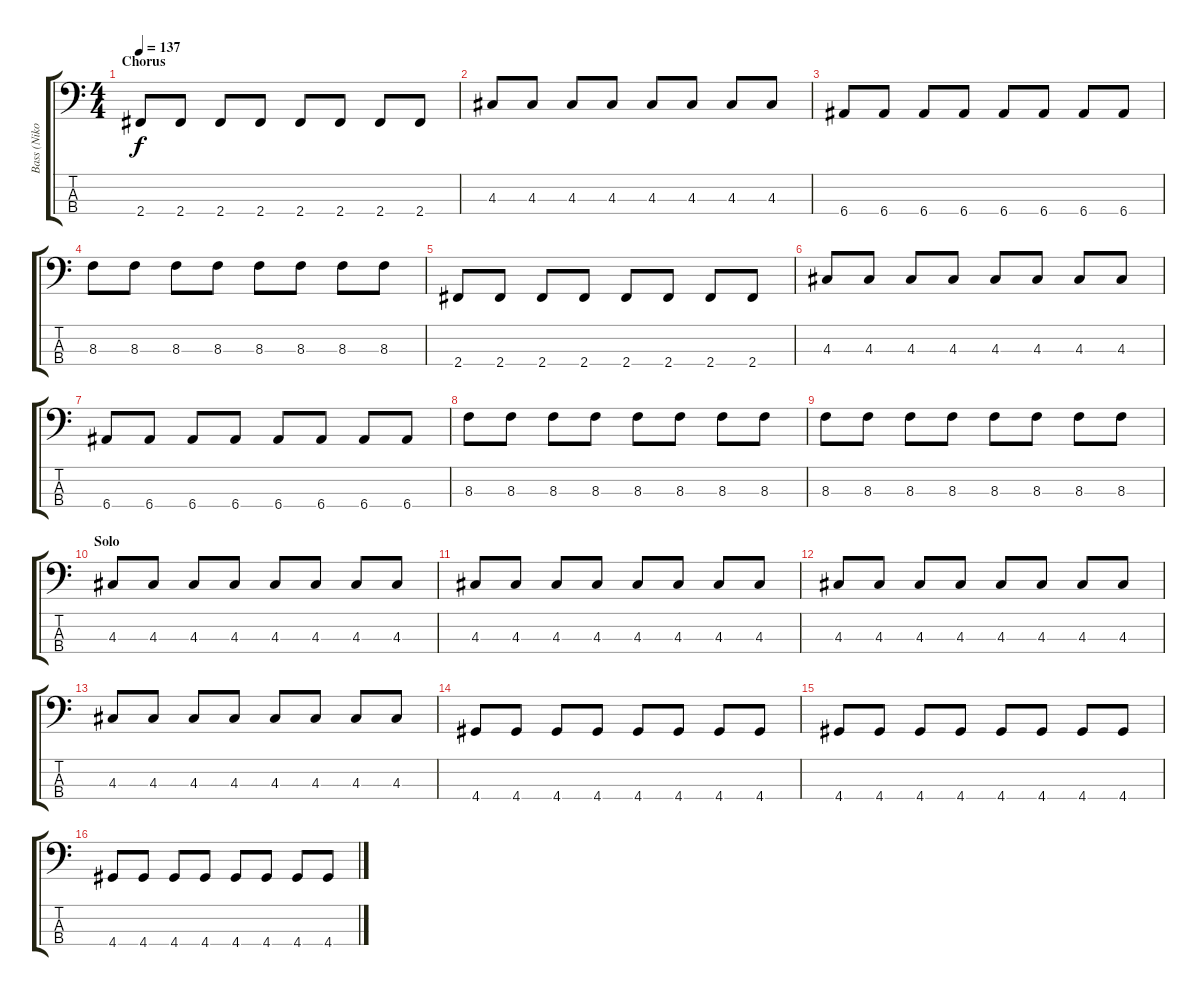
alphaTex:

\track ("Bass (Nikolai)" "Bass (Niko") {instrument electricbassfinger}
\staff {score tabs}
\tuning (G2 D2 A1 E1) {hide}
\ts (4 4)
\section ("" "Chorus")
\tempo 137
\clef f4
\ks c
2.4.8{dy f} 2.4.8 2.4.8 2.4.8 2.4.8 2.4.8 2.4.8 2.4.8 |
4.3.8 4.3.8 4.3.8 4.3.8 4.3.8 4.3.8 4.3.8 4.3.8 |
6.4.8 6.4.8 6.4.8 6.4.8 6.4.8 6.4.8 6.4.8 6.4.8 |
8.3.8 8.3.8 8.3.8 8.3.8 8.3.8 8.3.8 8.3.8 8.3.8 |
2.4.8 2.4.8 2.4.8 2.4.8 2.4.8 2.4.8 2.4.8 2.4.8 |
4.3.8 4.3.8 4.3.8 4.3.8 4.3.8 4.3.8 4.3.8 4.3.8 |
6.4.8 6.4.8 6.4.8 6.4.8 6.4.8 6.4.8 6.4.8 6.4.8 |
8.3.8 8.3.8 8.3.8 8.3.8 8.3.8 8.3.8 8.3.8 8.3.8 |
8.3.8 8.3.8 8.3.8 8.3.8 8.3.8 8.3.8 8.3.8 8.3.8 |
\section ("" "Solo")
4.3.8 4.3.8 4.3.8 4.3.8 4.3.8 4.3.8 4.3.8 4.3.8 |
4.3.8 4.3.8 4.3.8 4.3.8 4.3.8 4.3.8 4.3.8 4.3.8 |
4.3.8 4.3.8 4.3.8 4.3.8 4.3.8 4.3.8 4.3.8 4.3.8 |
4.3.8 4.3.8 4.3.8 4.3.8 4.3.8 4.3.8 4.3.8 4.3.8 |
4.4.8 4.4.8 4.4.8 4.4.8 4.4.8 4.4.8 4.4.8 4.4.8 |
4.4.8 4.4.8 4.4.8 4.4.8 4.4.8 4.4.8 4.4.8 4.4.8 |
4.4.8 4.4.8 4.4.8 4.4.8 4.4.8 4.4.8 4.4.8 4.4.8
